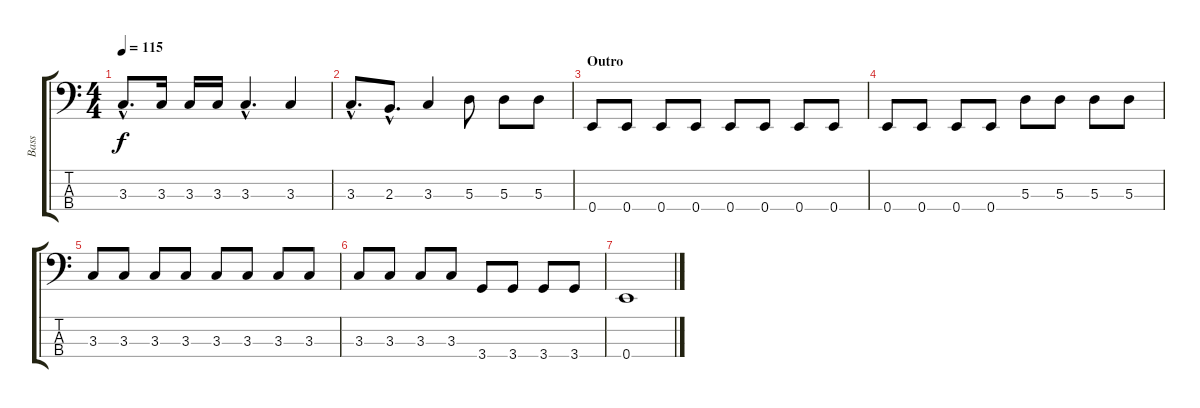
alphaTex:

\track ("Bass" "Bass") {instrument electricbassfinger}
\staff {score tabs}
\tuning (G2 D2 A1 E1) {hide}
\ts (4 4)
\tempo 115
\clef f4
\ks c
3.3{hac}.8{d dy f} 3.3.16 3.3.16 3.3.16 3.3{hac}.4{d} 3.3.4 |
3.3{hac}.8{d} 2.3{hac}.8{d} 3.3.4 5.3.8 5.3.8 5.3.8 |
\section ("" "Outro")
0.4.8 0.4.8 0.4.8 0.4.8 0.4.8 0.4.8 0.4.8 0.4.8 |
0.4.8 0.4.8 0.4.8 0.4.8 5.3.8 5.3.8 5.3.8 5.3.8 |
3.3.8 3.3.8 3.3.8 3.3.8 3.3.8 3.3.8 3.3.8 3.3.8 |
3.3.8 3.3.8 3.3.8 3.3.8 3.4.8 3.4.8 3.4.8 3.4.8 |
0.4.1
